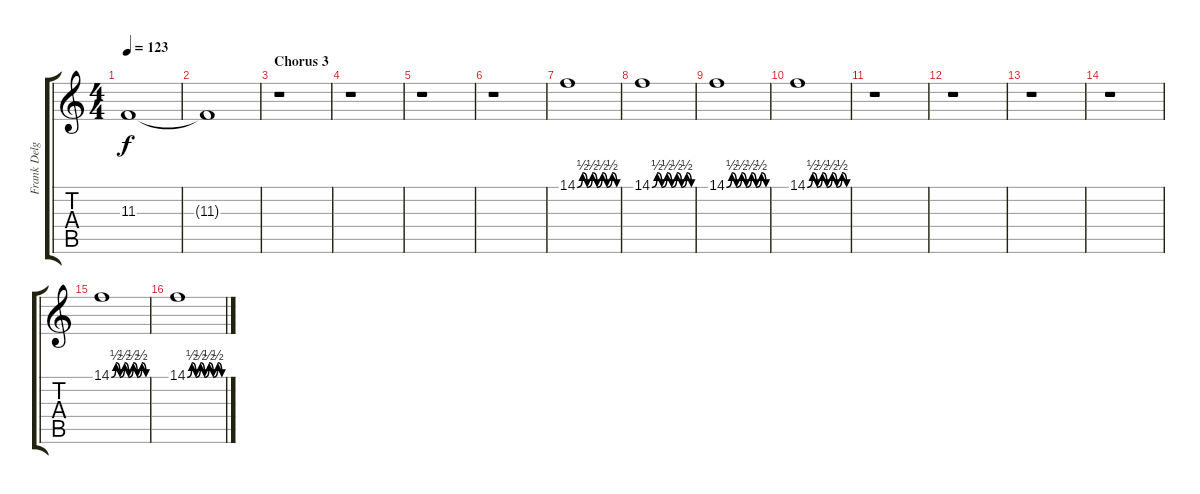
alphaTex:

\track ("Frank Delgado" "Frank Delg") {instrument pad7halo}
\staff {score tabs}
\tuning (Eb4 Bb3 Gb3 Db3 Ab2 Db2) {hide}
\ts (4 4)
\tempo 123
\clef g2
\ks c
11.3.1{dy f} |
11.3{t}.1 |
\section ("" "Chorus 3")
r.1 |
r.1 |
r.1 |
r.1 |
14.1{be (custom 0 0 8 2 15 0 23 2 30 0 38 2 45 0 53 2 60 0)}.1{instrument distortionguitar} |
14.1{be (custom 0 0 8 2 15 0 23 2 30 0 38 2 45 0 53 2 60 0)}.1 |
14.1{be (custom 0 0 8 2 15 0 23 2 30 0 38 2 45 0 53 2 60 0)}.1 |
14.1{be (custom 0 0 8 2 15 0 23 2 30 0 38 2 45 0 53 2 60 0)}.1 |
r.1 |
r.1 |
r.1 |
r.1 |
14.1{be (custom 0 0 8 2 15 0 23 2 30 0 38 2 45 0 53 2 60 0)}.1{instrument distortionguitar} |
14.1{be (custom 0 0 8 2 15 0 23 2 30 0 38 2 45 0 53 2 60 0)}.1
